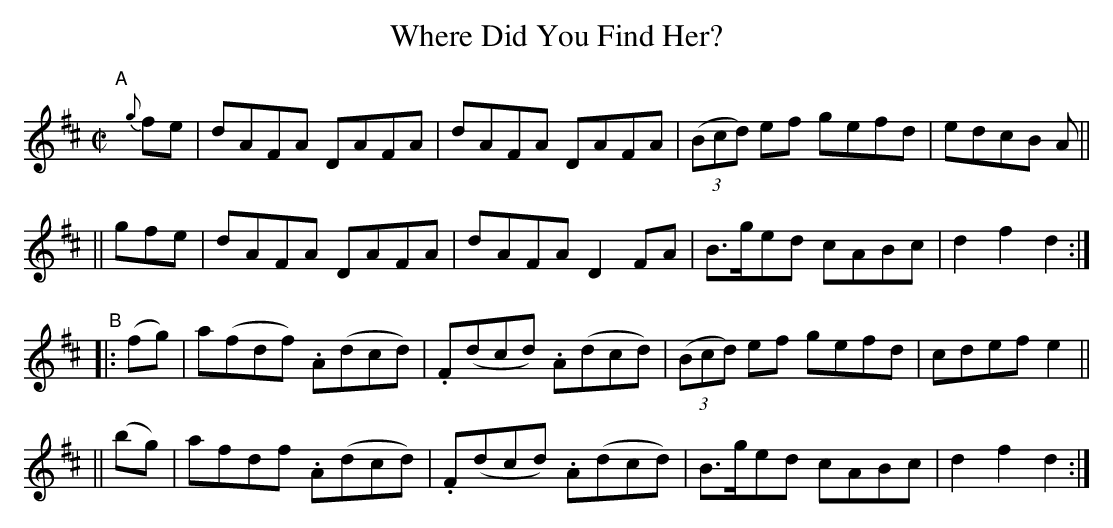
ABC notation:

X:1
T: Where Did You Find Her?
M: C|
L: 1/8
K: D
"^A"[|]\
 {g}fe | dAFA DAFA | dAFA DAFA | (3(Bcd) ef gefd | edcB A ||
|| gfe | dAFA DAFA | dAFA D2FA | B>ged cABc | d2f2d2 :|
"^B"\
|: (fg) | a(fdf) .A(dcd) | .F(dcd) .A(dcd) | (3(Bcd) ef gefd | cdef e2 ||
|| (bg) | afdf   .A(dcd) | .F(dcd) .A(dcd) | B>ged cABc | d2f2d2 :|
